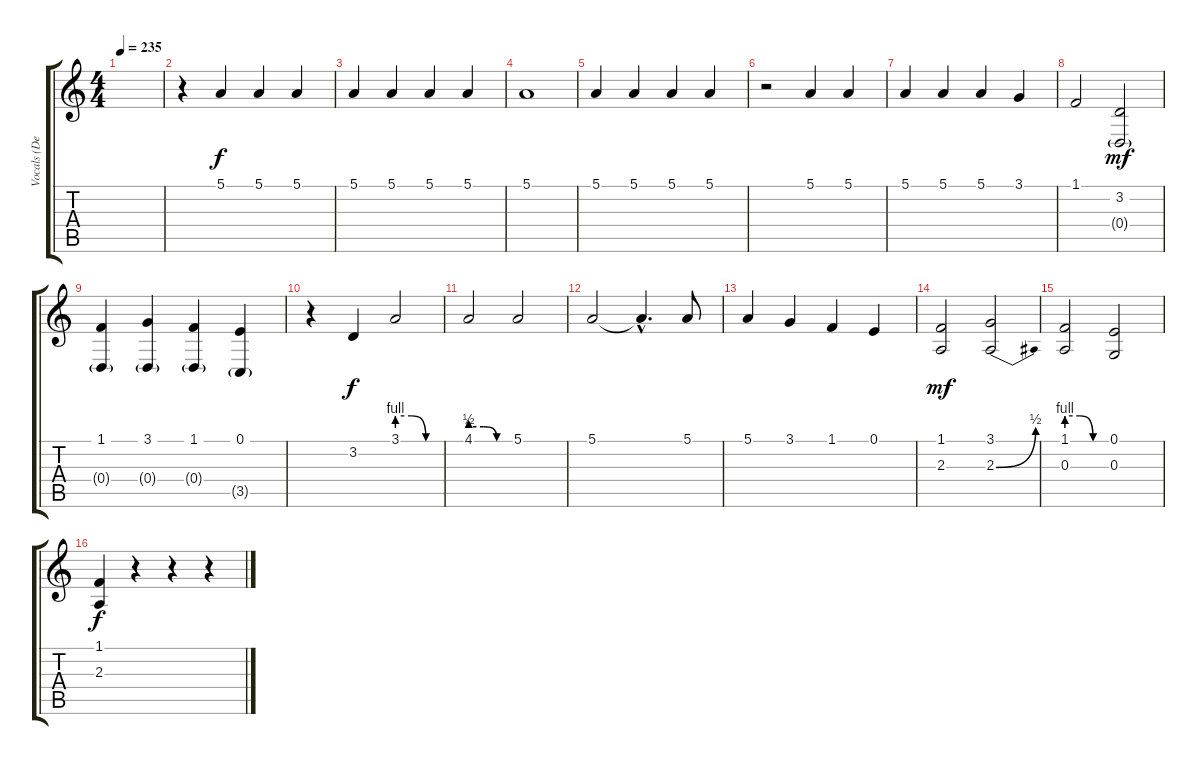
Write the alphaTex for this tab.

\track ("Vocals (Deryck Whibley)" "Vocals (De") {instrument tenorsax}
\staff {score tabs}
\tuning (E4 B3 G3 D3 A2 E2) {hide}
\ts (4 4)
\tempo 235
\clef g2
\ks c
|
r.4 5.1.4 5.1.4 5.1.4 |
5.1.4 5.1.4 5.1.4 5.1.4 |
5.1.1 |
5.1.4 5.1.4 5.1.4 5.1.4 |
r.2 5.1.4 5.1.4 |
5.1.4 5.1.4 5.1.4 3.1.4 |
1.1.2 (3.2 0.4{g}).2{dy mf} |
(1.1 0.4{g}).4 (3.1 0.4{g}).4 (1.1 0.4{g}).4 (0.1 3.5{g}).4 |
r.4 3.2.4{dy f} 3.1{be (custom 0 4 20 4 40 0 60 0)}.2 |
4.1{be (custom 0 2 20 2 40 0 60 0)}.2 5.1.2 |
5.1.2 5.1{hac t}.4{d} 5.1.8 |
5.1.4 3.1.4 1.1.4 0.1.4 |
(1.1 2.3).2{dy mf} (3.1 2.3{be (bend 0 0 60 2)}).2 |
(1.1 0.3{be (custom 0 4 20 4 40 0 60 0)}).2 (0.1 0.3).2 |
(1.1 2.3).4{dy f} r.4 r.4 r.4
